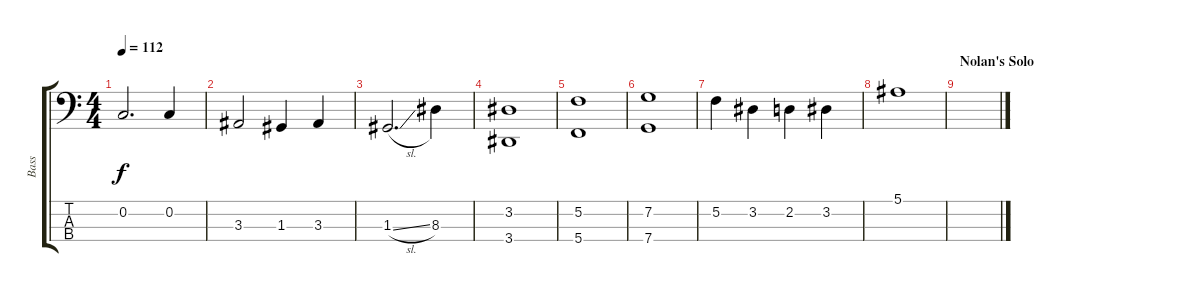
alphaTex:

\track ("Bass" "Bass") {instrument electricbassfinger}
\staff {score tabs}
\tuning (F2 C2 G1 C1) {hide}
\ts (4 4)
\tempo 112
\clef f4
\ks c
0.2.2{d dy f} 0.2.4 |
3.3.2 1.3.4 3.3.4 |
1.3{sl}.2{d} 8.3.4 |
(3.2 3.4).1 |
(5.2 5.4).1 |
(7.2 7.4).1 |
5.2.4 3.2.4 2.2.4 3.2.4 |
5.1.1 |
\section ("" "Nolan's Solo")
